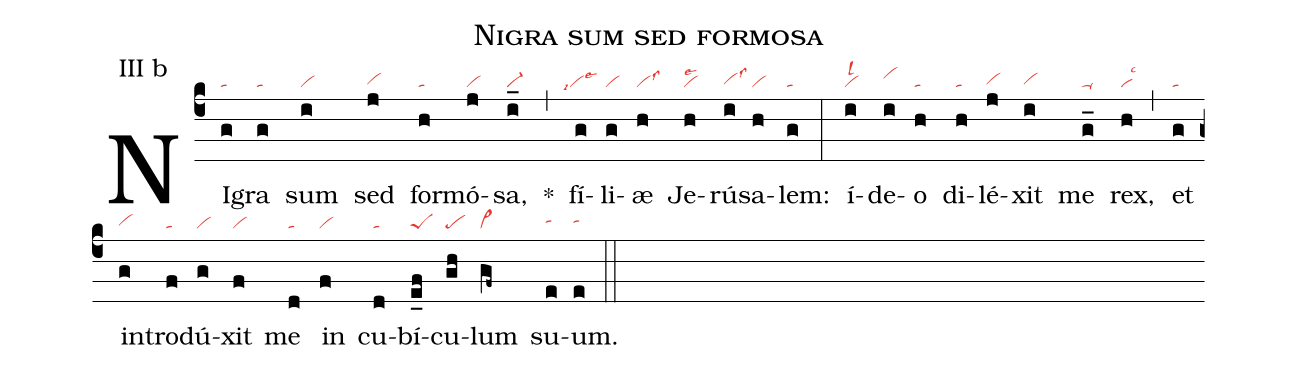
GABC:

name: Nigra sum sed formosa;
annotation: III b;
mode: 3;
nabc-lines: 1;
%%
(c4)
NI(g|ta)gra(g|ta) sum(i|vi) sed(j|vihg) for(h|ta)mó(j|vi)sa,(i_|vi-) *(,)
fí(g|```vilsi7lse3)li(g|vi)æ(h|vilss3) Je(h|vilse2)rú(i|vihglss3)sa(h|vi)lem:(g|ta) (:)
í(i|vilsl2)de(i|vihi)o(h|ta) di(h|ta)lé(j|vihg)xit(i|vihg) me(g_|ta-) rex,(h|vilsc3) (,)
et(g|ta) in(g|vihg)tro(f|ta)dú(g|vi)xit(f|vi) me(d|ta) in(f|vi) cu(d|ta)bí(e_f|peS)cu(gh|pe)lum(gf~|vi>) su(e|tahh)um.(e|tahh)  (::)
